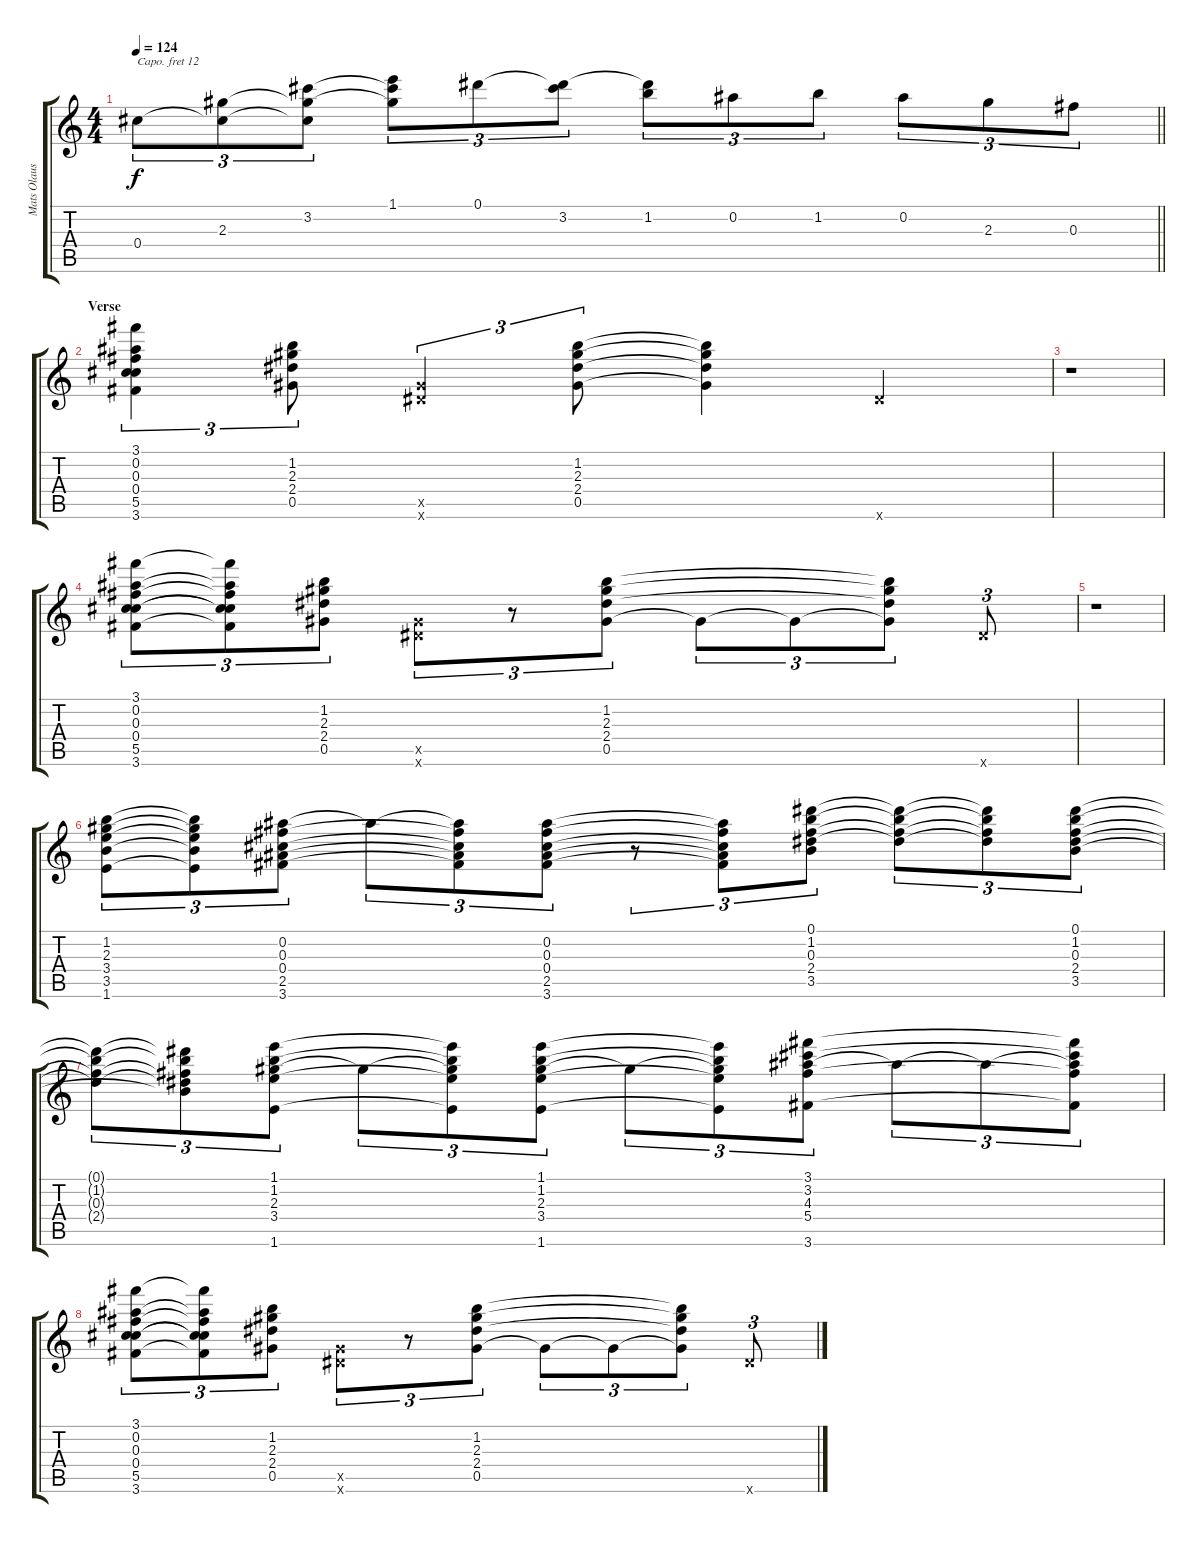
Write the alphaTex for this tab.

\track ("Mats Olausson " "Mats Olaus") {instrument rockorgan}
\staff {score tabs}
\capo 12
\tuning (Eb5 Bb4 Gb4 Db4 Ab3 Eb3) {hide}
\ts (4 4)
\tempo 124
\clef g2
\barLineRight lightlight
\ks c
0.4.8{tu (3 2) dy f} (2.3 0.4{t}).8{tu (3 2)} (3.2 2.3{t} 0.4{t}).8{tu (3 2)} (1.1 3.2{t} 2.3{t}).8{tu (3 2)} 0.1.8{tu (3 2)} (0.1{t} 3.2).8{tu (3 2)} (0.1{t} 1.2).8{tu (3 2)} 0.2.8{tu (3 2)} 1.2.8{tu (3 2)} 0.2.8{tu (3 2)} 2.3.8{tu (3 2)} 0.3.8{tu (3 2)} |
\section ("" "Verse")
(3.1 0.2 0.3 0.4 5.5 3.6).4{tu (3 2)} (1.2 2.3 2.4 0.5).8{tu (3 2)} (0.5{x} 0.6{x}).4{tu (3 2)} (1.2 2.3 2.4 0.5).8{tu (3 2)} (1.2{t} 2.3{t} 2.4{t} 0.5{t}).4 0.6{x}.4 |
r.1 |
(3.1 0.2 0.3 0.4 5.5 3.6).8{tu (3 2)} (3.1{t} 0.2{t} 0.3{t} 0.4{t} 5.5{t} 3.6{t}).8{tu (3 2)} (1.2 2.3 2.4 0.5).8{tu (3 2)} (0.5{x} 0.6{x}).8{tu (3 2)} r.8{tu (3 2)} (1.2 2.3 2.4 0.5).8{tu (3 2)} 0.5{t}.8{tu (3 2)} 0.5{t}.8{tu (3 2)} (1.2{t} 2.3{t} 2.4{t} 0.5{t}).8{tu (3 2)} 0.6{x}.8{tu (3 2)} |
r.1 |
(1.2 2.3 3.4 3.5 1.6).8{tu (3 2)} (1.2{t} 2.3{t} 3.4{t} 3.5{t} 1.6{t}).8{tu (3 2)} (0.2 0.3 0.4 2.5 3.6).8{tu (3 2)} 0.2{t}.8{tu (3 2)} (0.2{t} 0.3{t} 0.4{t} 2.5{t} 3.6{t}).8{tu (3 2)} (0.2 0.3 0.4 2.5 3.6).8{tu (3 2)} r.8{tu (3 2)} (0.2{t} 0.3{t} 0.4{t} 2.5{t} 3.6{t}).8{tu (3 2)} (0.1 1.2 0.3 2.4 3.5).8{tu (3 2)} (0.1{t} 1.2{t} 0.3{t} 2.4{t}).8{tu (3 2)} (0.1{t} 1.2{t} 0.3{t} 2.4{t}).8{tu (3 2)} (0.1 1.2 0.3 2.4 3.5).8{tu (3 2)} |
(0.1{t} 1.2{t} 0.3{t} 2.4{t}).8{tu (3 2)} (0.1{t} 1.2{t} 0.3{t} 2.4{t} 3.5{t}).8{tu (3 2)} (1.1 1.2 2.3 3.4 1.6).8{tu (3 2)} 2.3{t}.8{tu (3 2)} (1.1{t} 1.2{t} 2.3{t} 3.4{t} 1.6{t}).8{tu (3 2)} (1.1 1.2 2.3 3.4 1.6).8{tu (3 2)} 2.3{t}.8{tu (3 2)} (1.1{t} 1.2{t} 2.3{t} 3.4{t} 1.6{t}).8{tu (3 2)} (3.1 3.2 4.3 5.4 3.6).8{tu (3 2)} 4.3{t}.8{tu (3 2)} 4.3{t}.8{tu (3 2)} (3.1{t} 3.2{t} 4.3{t} 5.4{t} 3.6{t}).8{tu (3 2)} |
(3.1 0.2 0.3 0.4 5.5 3.6).8{tu (3 2)} (3.1{t} 0.2{t} 0.3{t} 0.4{t} 5.5{t} 3.6{t}).8{tu (3 2)} (1.2 2.3 2.4 0.5).8{tu (3 2)} (0.5{x} 0.6{x}).8{tu (3 2)} r.8{tu (3 2)} (1.2 2.3 2.4 0.5).8{tu (3 2)} 0.5{t}.8{tu (3 2)} 0.5{t}.8{tu (3 2)} (1.2{t} 2.3{t} 2.4{t} 0.5{t}).8{tu (3 2)} 0.6{x}.8{tu (3 2)}
